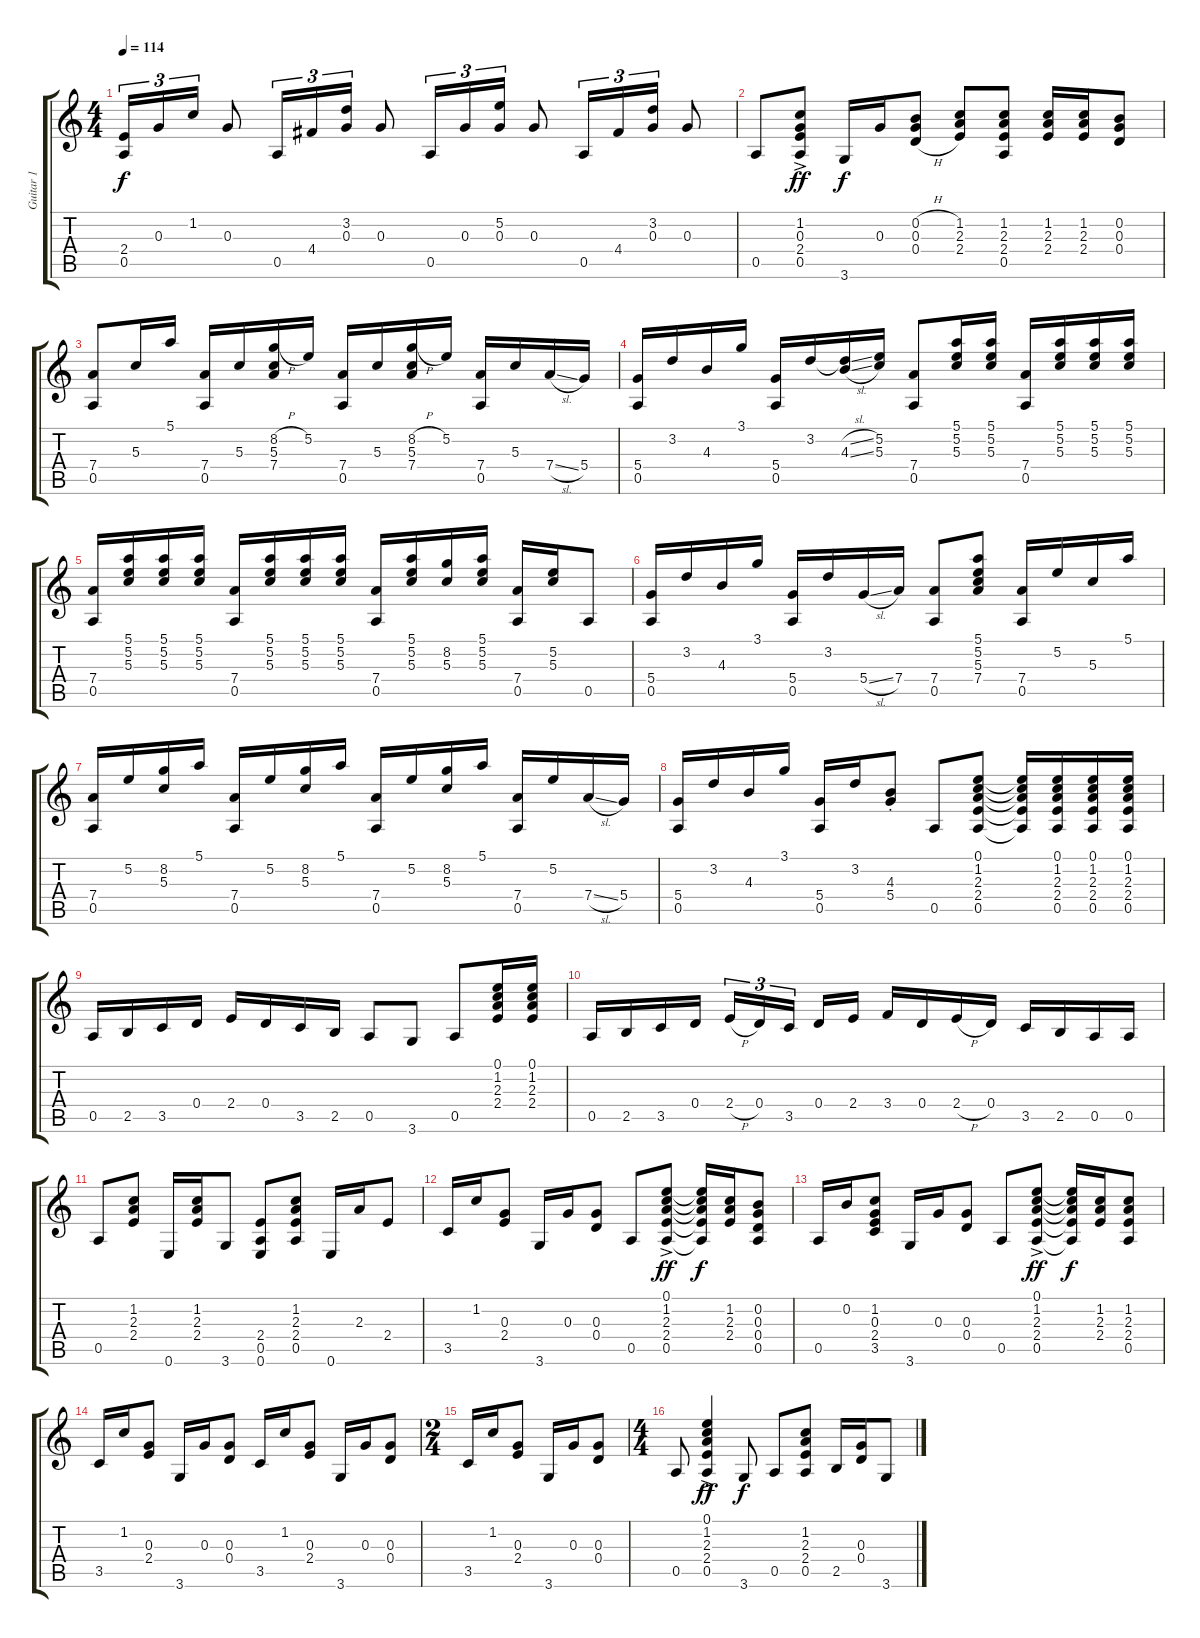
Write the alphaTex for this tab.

\track ("Guitar 1" "Guitar 1") {instrument acousticguitarsteel}
\staff {score tabs}
\tuning (E4 B3 G3 D3 A2 E2) {hide}
\ts (4 4)
\tempo 114
\clef g2
\ks c
(2.4 0.5).16{tu (3 2) dy f} 0.3.16{tu (3 2)} 1.2.16{tu (3 2)} 0.3.8 0.5.16{tu (3 2)} 4.4.16{tu (3 2)} (3.2 0.3).16{tu (3 2)} 0.3.8 0.5.16{tu (3 2)} 0.3.16{tu (3 2)} (5.2 0.3).16{tu (3 2)} 0.3.8 0.5.16{tu (3 2)} 4.4.16{tu (3 2)} (3.2 0.3).16{tu (3 2)} 0.3.8 |
0.5.8 (1.2{ac} 0.3{ac} 2.4{ac} 0.5{ac}).8{dy ff} 3.6.16{dy f} 0.3.16 (0.2{h} 0.3{h} 0.4{h}).8 (1.2 2.3 2.4).8 (1.2 2.3 2.4 0.5).8 (1.2 2.3 2.4).16 (1.2 2.3 2.4).16 (0.2 0.3 0.4).8 |
(7.4 0.5).8 5.3.16 5.1.16 (7.4 0.5).16 5.3.16 (8.2{h} 5.3 7.4).16 5.2.16 (7.4 0.5).16 5.3.16 (8.2{h} 5.3 7.4).16 5.2.16 (7.4 0.5).16 5.3.16 7.4{sl}.16 5.4.16 |
(5.4 0.5).16 3.2.16 4.3.16 3.1.16 (5.4 0.5).16 3.2.16 (3.2{sl t} 4.3{sl}).16 (5.2 5.3).16 (7.4 0.5).8 (5.1 5.2 5.3).16 (5.1 5.2 5.3).16 (7.4 0.5).16 (5.1 5.2 5.3).16 (5.1 5.2 5.3).16 (5.1 5.2 5.3).16 |
(7.4 0.5).16 (5.1 5.2 5.3).16 (5.1 5.2 5.3).16 (5.1 5.2 5.3).16 (7.4 0.5).16 (5.1 5.2 5.3).16 (5.1 5.2 5.3).16 (5.1 5.2 5.3).16 (7.4 0.5).16 (5.1 5.2 5.3).16 (8.2 5.3).16 (5.1 5.2 5.3).16 (7.4 0.5).16 (5.2 5.3).16 0.5.8 |
(5.4 0.5).16 3.2.16 4.3.16 3.1.16 (5.4 0.5).16 3.2.16 5.4{sl}.16 7.4.16 (7.4 0.5).8 (5.1 5.2 5.3 7.4).8 (7.4 0.5).16 5.2.16 5.3.16 5.1.16 |
(7.4 0.5).16 5.2.16 (8.2 5.3).16 5.1.16 (7.4 0.5).16 5.2.16 (8.2 5.3).16 5.1.16 (7.4 0.5).16 5.2.16 (8.2 5.3).16 5.1.16 (7.4 0.5).16 5.2.16 7.4{sl}.16 5.4.16 |
(5.4 0.5).16 3.2.16 4.3.16 3.1.16 (5.4 0.5).16 3.2.16 (4.3{st} 5.4{st}).8 0.5.8 (0.1 1.2 2.3 2.4 0.5).8 (0.1{t} 1.2{t} 2.3{t} 2.4{t} 0.5{t}).16 (0.1 1.2 2.3 2.4 0.5).16 (0.1 1.2 2.3 2.4 0.5).16 (0.1 1.2 2.3 2.4 0.5).16 |
0.5.16 2.5.16 3.5.16 0.4.16 2.4.16 0.4.16 3.5.16 2.5.16 0.5.8 3.6.8 0.5.8 (0.1 1.2 2.3 2.4).16 (0.1 1.2 2.3 2.4).16 |
0.5.16 2.5.16 3.5.16 0.4.16 2.4{h}.16{tu (3 2)} 0.4.16{tu (3 2)} 3.5.16{tu (3 2) beam splitsecondary} 0.4.16 2.4.16 3.4.16 0.4.16 2.4{h}.16 0.4.16 3.5.16 2.5.16 0.5.16 0.5.16 |
0.5.8 (1.2 2.3 2.4).8 0.6.16 (1.2 2.3 2.4).16 3.6.8 (2.4 0.5 0.6).8 (1.2 2.3 2.4 0.5).8 0.6.16 2.3.16 2.4.8 |
3.5.16 1.2.16 (0.3 2.4).8 3.6.16 0.3.16 (0.3 0.4).8 0.5.8 (0.1{ac} 1.2{ac} 2.3{ac} 2.4{ac} 0.5{ac}).8{dy ff} (0.1{t} 1.2{t} 2.3{t} 2.4{t} 0.5{t}).16{dy f} (1.2 2.3 2.4).16 (0.2 0.3 0.4 0.5).8 |
0.5.16 0.2.16 (1.2 0.3 2.4 3.5).8 3.6.16 0.3.16 (0.3 0.4).8 0.5.8 (0.1{ac} 1.2{ac} 2.3{ac} 2.4{ac} 0.5{ac}).8{dy ff} (0.1{t} 1.2{t} 2.3{t} 2.4{t} 0.5{t}).16{dy f} (1.2 2.3 2.4).16 (1.2 2.3 2.4 0.5).8 |
3.5.16 1.2.16 (0.3 2.4).8 3.6.16 0.3.16 (0.3 0.4).8 3.5.16 1.2.16 (0.3 2.4).8 3.6.16 0.3.16 (0.3 0.4).8 |
\ts (2 4)
3.5.16 1.2.16 (0.3 2.4).8 3.6.16 0.3.16 (0.3 0.4).8 |
\ts (4 4)
0.5.8 (0.1{ac} 1.2{ac} 2.3{ac} 2.4{ac} 0.5{ac}).4{dy ff} 3.6.8{dy f} 0.5.8 (1.2 2.3 2.4 0.5).8 2.5.16 (0.3 0.4).16 3.6.8
